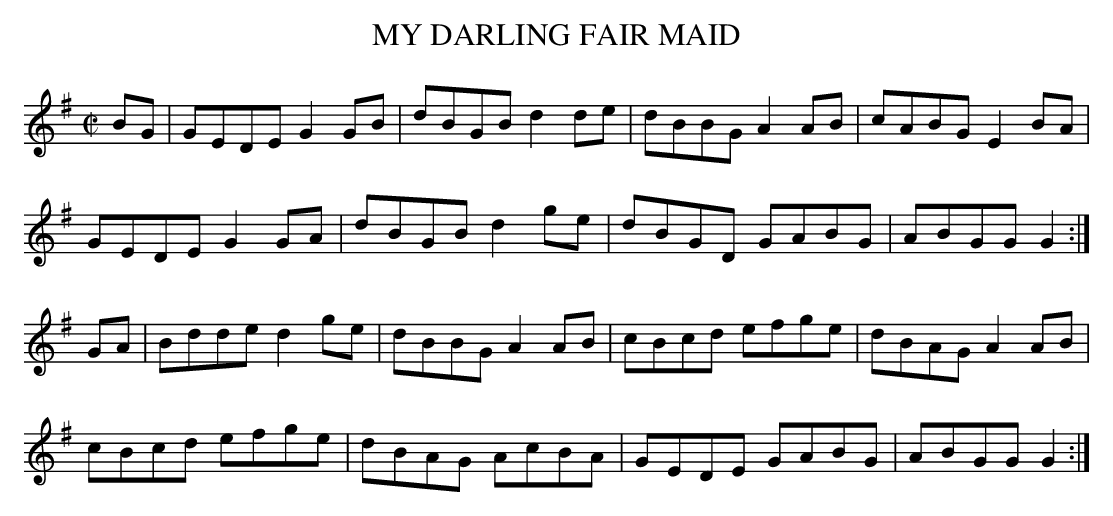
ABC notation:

X:1
T:MY DARLING FAIR MAID
M:C|
L:1/8
K:G
BG|GEDE G2GB|dBGB d2de|dBBG A2AB|cABG E2BA|
GEDE G2GA|dBGB d2ge|dBGD GABG|ABGG G2:|
GA|Bdde d2ge|dBBG A2AB|cBcd efge|dBAG A2AB|
cBcd efge|dBAG AcBA|GEDE GABG|ABGG G2:|
